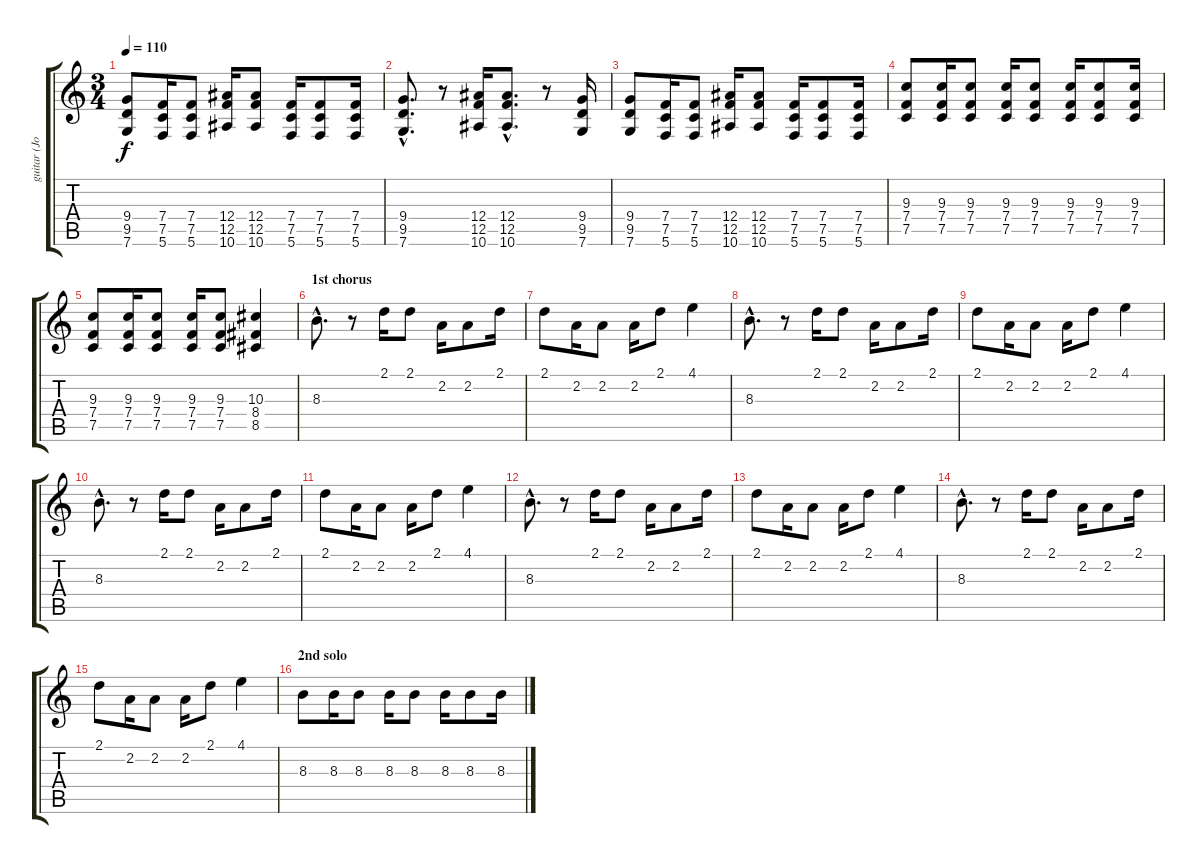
\track ("guitar (Joshua Homme)" "guitar (Jo") {instrument distortionguitar}
\staff {score tabs}
\tuning (C4 G3 Eb3 Bb2 F2 C2) {hide}
\ts (3 4)
\tempo 110
\clef g2
\ks c
(9.4 9.5 7.6).8{dy f} (7.4 7.5 5.6).16 (7.4 7.5 5.6).8 (12.4 12.5 10.6).16 (12.4 12.5 10.6).8 (7.4 7.5 5.6).16 (7.4 7.5 5.6).8 (7.4 7.5 5.6).16 |
(9.4{hac} 9.5{hac} 7.6{hac}).8{d} r.8 (12.4 12.5 10.6).16 (12.4{hac} 12.5{hac} 10.6{hac}).8{d} r.8 (9.4 9.5 7.6).16 |
(9.4 9.5 7.6).8 (7.4 7.5 5.6).16 (7.4 7.5 5.6).8 (12.4 12.5 10.6).16 (12.4 12.5 10.6).8 (7.4 7.5 5.6).16 (7.4 7.5 5.6).8 (7.4 7.5 5.6).16 |
(9.3 7.4 7.5).8 (9.3 7.4 7.5).16 (9.3 7.4 7.5).8 (9.3 7.4 7.5).16 (9.3 7.4 7.5).8 (9.3 7.4 7.5).16 (9.3 7.4 7.5).8 (9.3 7.4 7.5).16 |
(9.3 7.4 7.5).8 (9.3 7.4 7.5).16 (9.3 7.4 7.5).8 (9.3 7.4 7.5).16 (9.3 7.4 7.5).8 (10.3 8.4 8.5).4 |
\section ("" "1st chorus")
8.3{hac}.8{d} r.8 2.1.16 2.1.8 2.2.16 2.2.8 2.1.16 |
2.1.8 2.2.16 2.2.8 2.2.16 2.1.8 4.1.4 |
8.3{hac}.8{d} r.8 2.1.16 2.1.8 2.2.16 2.2.8 2.1.16 |
2.1.8 2.2.16 2.2.8 2.2.16 2.1.8 4.1.4 |
8.3{hac}.8{d} r.8 2.1.16 2.1.8 2.2.16 2.2.8 2.1.16 |
2.1.8 2.2.16 2.2.8 2.2.16 2.1.8 4.1.4 |
8.3{hac}.8{d} r.8 2.1.16 2.1.8 2.2.16 2.2.8 2.1.16 |
2.1.8 2.2.16 2.2.8 2.2.16 2.1.8 4.1.4 |
8.3{hac}.8{d} r.8 2.1.16 2.1.8 2.2.16 2.2.8 2.1.16 |
2.1.8 2.2.16 2.2.8 2.2.16 2.1.8 4.1.4 |
\section ("" "2nd solo")
8.3.8 8.3.16 8.3.8 8.3.16 8.3.8 8.3.16 8.3.8 8.3.16
